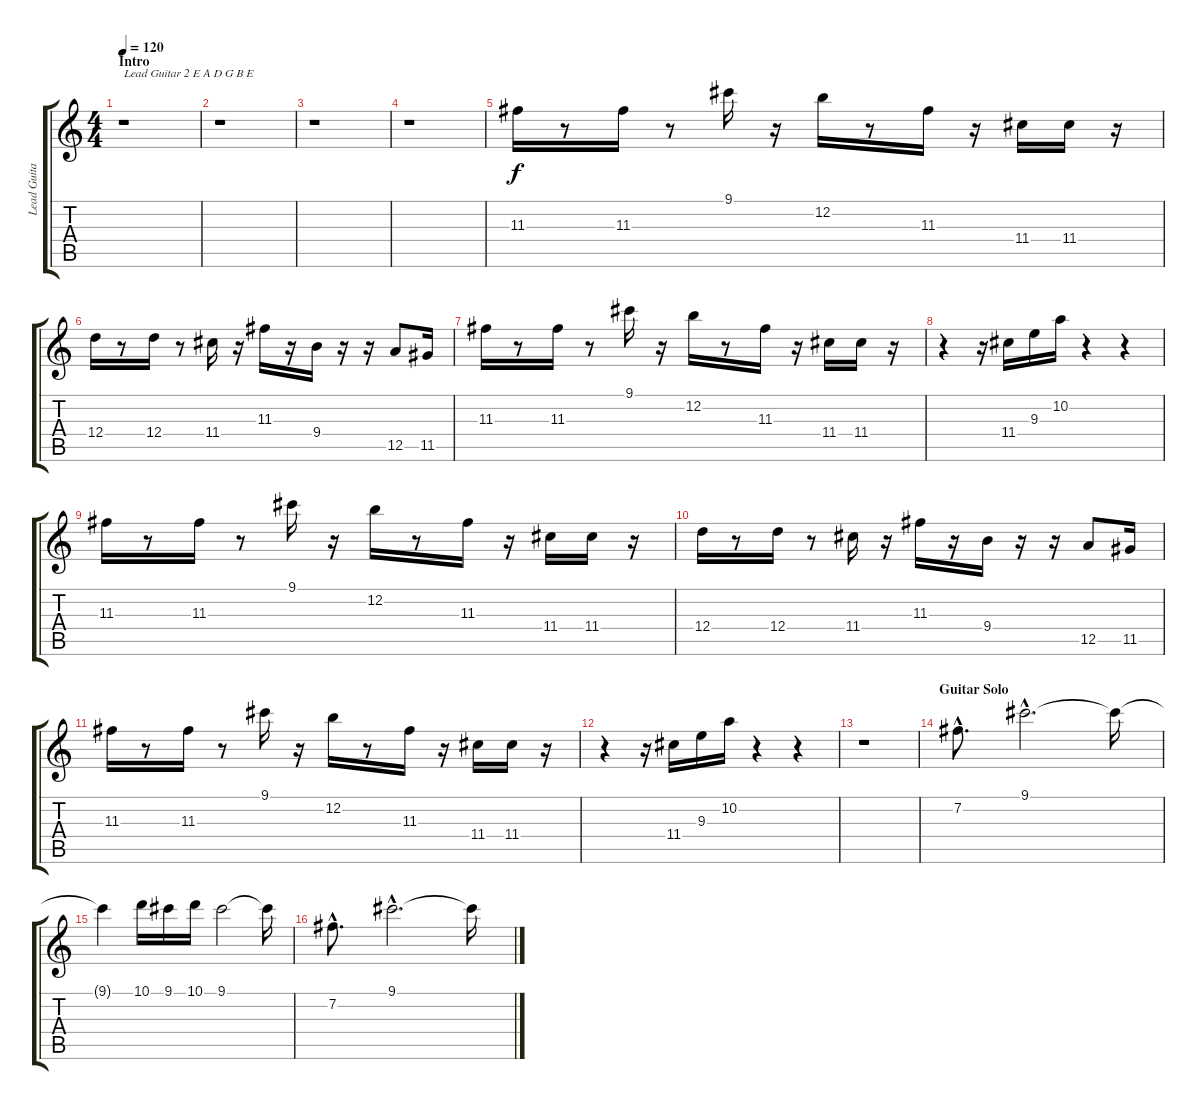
\track ("Lead Guitar 2" "Lead Guita") {instrument distortionguitar}
\staff {score tabs}
\tuning (E4 B3 G3 D3 A2 E2) {hide}
\ts (4 4)
\section ("" "Intro")
\tempo 120
\clef g2
\ks c
r.1{txt "Lead Guitar 2 E A D G B E" dy f instrument distortionguitar} |
r.1 |
r.1 |
r.1 |
11.3.16 r.8 11.3.16 r.8 9.1.16 r.16 12.2.16 r.8 11.3.16 r.16 11.4.16 11.4.16 r.16 |
12.4.16 r.8 12.4.16 r.8 11.4.16 r.16 11.3.16 r.16 9.4.16 r.16 r.16 12.5.8 11.5.16 |
11.3.16 r.8 11.3.16 r.8 9.1.16 r.16 12.2.16 r.8 11.3.16 r.16 11.4.16 11.4.16 r.16 |
r.4 r.16 11.4.16 9.3.16 10.2.16 r.4 r.4 |
11.3.16 r.8 11.3.16 r.8 9.1.16 r.16 12.2.16 r.8 11.3.16 r.16 11.4.16 11.4.16 r.16 |
12.4.16 r.8 12.4.16 r.8 11.4.16 r.16 11.3.16 r.16 9.4.16 r.16 r.16 12.5.8 11.5.16 |
11.3.16 r.8 11.3.16 r.8 9.1.16 r.16 12.2.16 r.8 11.3.16 r.16 11.4.16 11.4.16 r.16 |
r.4 r.16 11.4.16 9.3.16 10.2.16 r.4 r.4 |
r.1 |
\section ("" "Guitar Solo")
7.2{hac}.8{d balance 16 instrument overdrivenguitar} 9.1{hac}.2{d} 9.1{t}.16 |
9.1{t}.4 10.1.16 9.1.16 10.1.16 9.1.2 9.1{t}.16 |
7.2{hac}.8{d} 9.1{hac}.2{d} 9.1{t}.16
